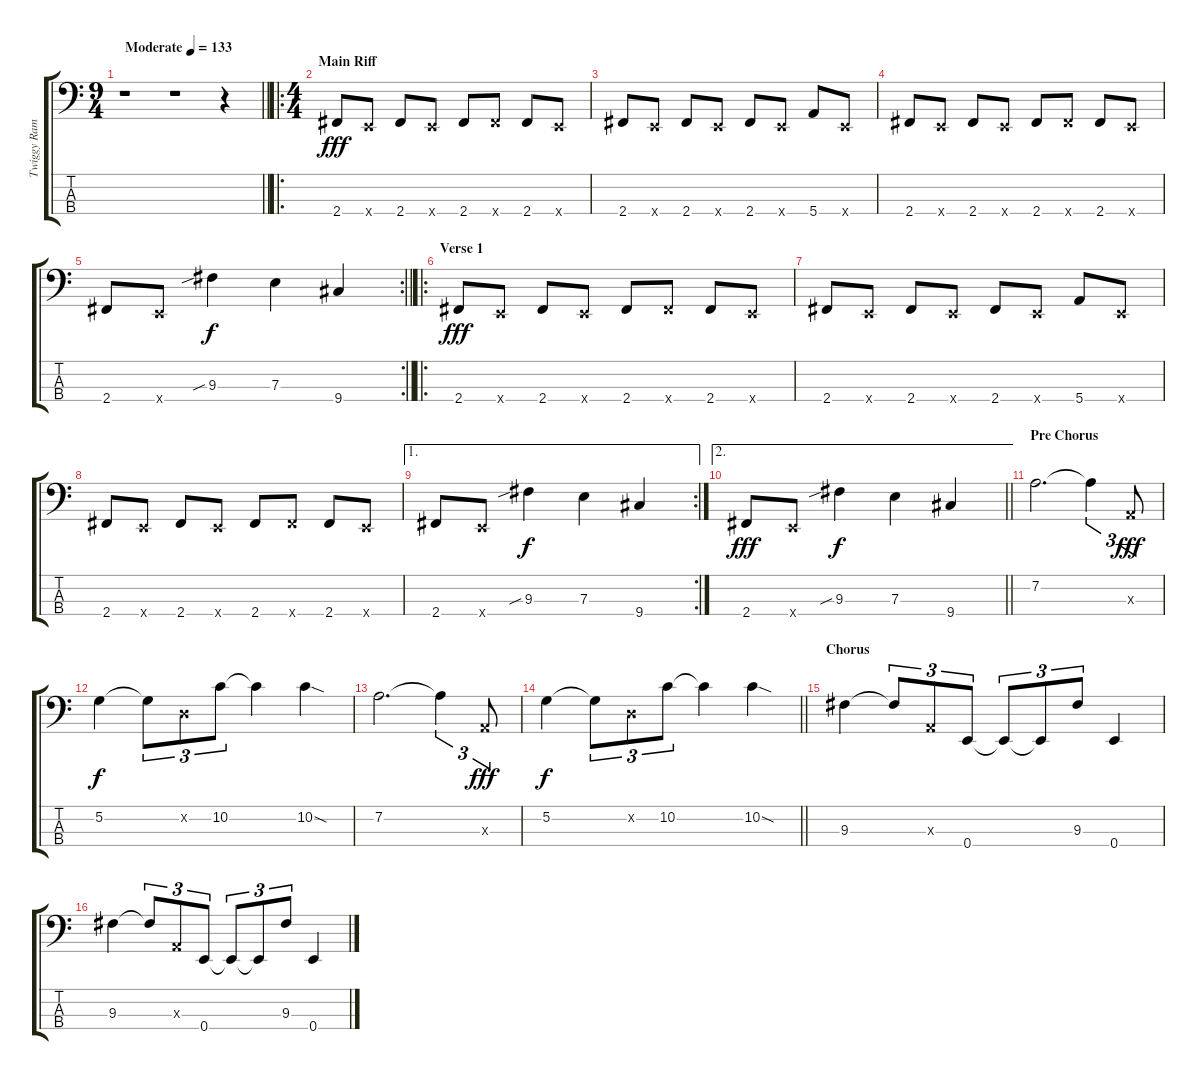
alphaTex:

\track ("Twiggy Ramirez (Bass)" "Twiggy Ram") {instrument electricbassfinger}
\staff {score tabs}
\tuning (G2 D2 A1 E1) {hide}
\ts (9 4)
\tempo (133 "Moderate")
\clef f4
\barLineRight lightlight
\ks c
r.1{dy fff instrument electricbassfinger} r.1 r.4 |
\ro
\ts (4 4)
\section ("" "Main Riff")
2.4.8 0.4{x}.8 2.4.8 0.4{x}.8 2.4.8 2.4{x}.8 2.4.8 0.4{x}.8 |
2.4.8 0.4{x}.8 2.4.8 0.4{x}.8 2.4.8 0.4{x}.8 5.4.8 0.4{x}.8 |
2.4.8 0.4{x}.8 2.4.8 0.4{x}.8 2.4.8 2.4{x}.8 2.4.8 0.4{x}.8 |
\rc 2
\barLineRight lightlight
2.4.8 0.4{x}.8 9.3{sib}.4{dy f} 7.3.4 9.4.4 |
\ro
\section ("" "Verse 1")
2.4.8{dy fff} 0.4{x}.8 2.4.8 0.4{x}.8 2.4.8 2.4{x}.8 2.4.8 0.4{x}.8 |
2.4.8 0.4{x}.8 2.4.8 0.4{x}.8 2.4.8 0.4{x}.8 5.4.8 0.4{x}.8 |
2.4.8 0.4{x}.8 2.4.8 0.4{x}.8 2.4.8 2.4{x}.8 2.4.8 0.4{x}.8 |
\ae 1
\rc 2
2.4.8 0.4{x}.8 9.3{sib}.4{dy f} 7.3.4 9.4.4 |
\ae 2
\barLineRight lightlight
2.4.8{dy fff} 0.4{x}.8 9.3{sib}.4{dy f} 7.3.4 9.4.4 |
\section ("" "Pre Chorus")
7.2.2{d balance 3} 7.2{t}.4{tu (3 2)} 0.3{x}.8{tu (3 2) dy fff} |
5.2.4{dy f} 5.2{t}.8{tu (3 2)} 0.2{x}.8{tu (3 2)} 10.2.8{tu (3 2)} 10.2{t}.4 10.2{sod}.4 |
7.2.2{d} 7.2{t}.4{tu (3 2)} 0.3{x}.8{tu (3 2) dy fff} |
\barLineRight lightlight
5.2.4{dy f} 5.2{t}.8{tu (3 2)} 0.2{x}.8{tu (3 2)} 10.2.8{tu (3 2)} 10.2{t}.4 10.2{sod}.4 |
\section ("" "Chorus")
9.3.4{balance 8} 9.3{t}.8{tu (3 2)} 0.3{x}.8{tu (3 2)} 0.4.8{tu (3 2)} 0.4{t}.8{tu (3 2)} 0.4{t}.8{tu (3 2)} 9.3.8{tu (3 2)} 0.4.4 |
9.3.4 9.3{t}.8{tu (3 2)} 0.3{x}.8{tu (3 2)} 0.4.8{tu (3 2)} 0.4{t}.8{tu (3 2)} 0.4{t}.8{tu (3 2)} 9.3.8{tu (3 2)} 0.4.4
